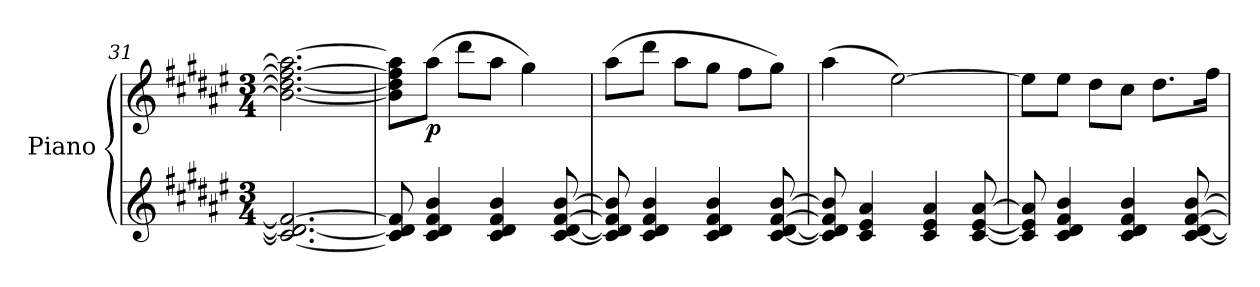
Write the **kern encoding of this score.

**kern	**kern	**dynam
*part1	*part1	*part1
*staff2	*staff1	*staff1/2
*I"Piano	*	*
*I'Pno.	*	*
*clefG2	*clefG2	*
*k[f#c#g#d#a#e#]	*k[f#c#g#d#a#e#]	*
*M3/4	*M3/4	*
=31	=31	=31
2.c#/_ 2.d#/_ 2.f#/_	2.b\_ 2.dd#\_ 2.ff#\_ 2.aa#\_	.
=32	=32	=32
8c#/] 8d#/] 8f#/]	8b\] 8dd#\] 8ff#\] 8aa#\]L	.
!	!	!LO:DY:b
4c#/ 4d#/ 4f#/ 4b/	(>8aa#\J	p
.	8ddd#\L	.
4c#/ 4d#/ 4f#/ 4b/	8aa#\J	.
.	4gg#\)	.
[8c#/ [8d#/ [8f#/ [8b/	.	.
=33	=33	=33
8c#/] 8d#/] 8f#/] 8b/]	(>8aa#\L	.
4c#/ 4d#/ 4f#/ 4b/	8ddd#\J	.
.	8aa#\L	.
4c#/ 4d#/ 4f#/ 4b/	8gg#\J	.
.	8ff#\L	.
[8c#/ [8d#/ [8f#/ [8b/	8gg#\J)	.
=34	=34	=34
8c#/] 8d#/] 8f#/] 8b/]	(>4aa#\	.
4c#/ 4e#/ 4a#/	.	.
.	[2ee#\)	.
4c#/ 4e#/ 4a#/	.	.
[8c#/ [8e#/ [8a#/	.	.
!!LO:LB:g=z
=35	=35	=35
8c#/] 8e#/] 8a#/]	8ee#\L]	.
4c#/ 4d#/ 4f#/ 4b/	8ee#\J	.
.	8dd#\L	.
4c#/ 4d#/ 4f#/ 4b/	8cc#\J	.
.	8.dd#\L	.
[8c#/ [8d#/ [8f#/ [8b/	.	.
.	16ff#\Jk	.
=	=	=
*-	*-	*-
